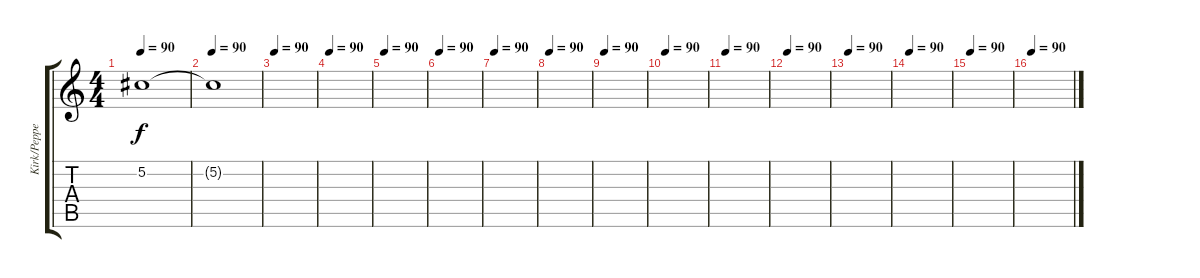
\track ("Kirk/Pepper (Studio)" "Kirk/Peppe") {instrument overdrivenguitar}
\staff {score tabs}
\tuning (Db4 Ab3 E3 B2 Gb2 Db2) {hide}
\ts (4 4)
\tempo 90
\clef g2
\ks c
5.2.1{dy f} |
\tempo 90
5.2{t}.1 |
\tempo 90
|
\tempo 90
|
\tempo 90
|
\tempo 90
|
\tempo 90
|
\tempo 90
|
\tempo 90
|
\tempo 90
|
\tempo 90
|
\tempo 90
|
\tempo 90
|
\tempo 90
|
\tempo 90
|
\tempo 90
